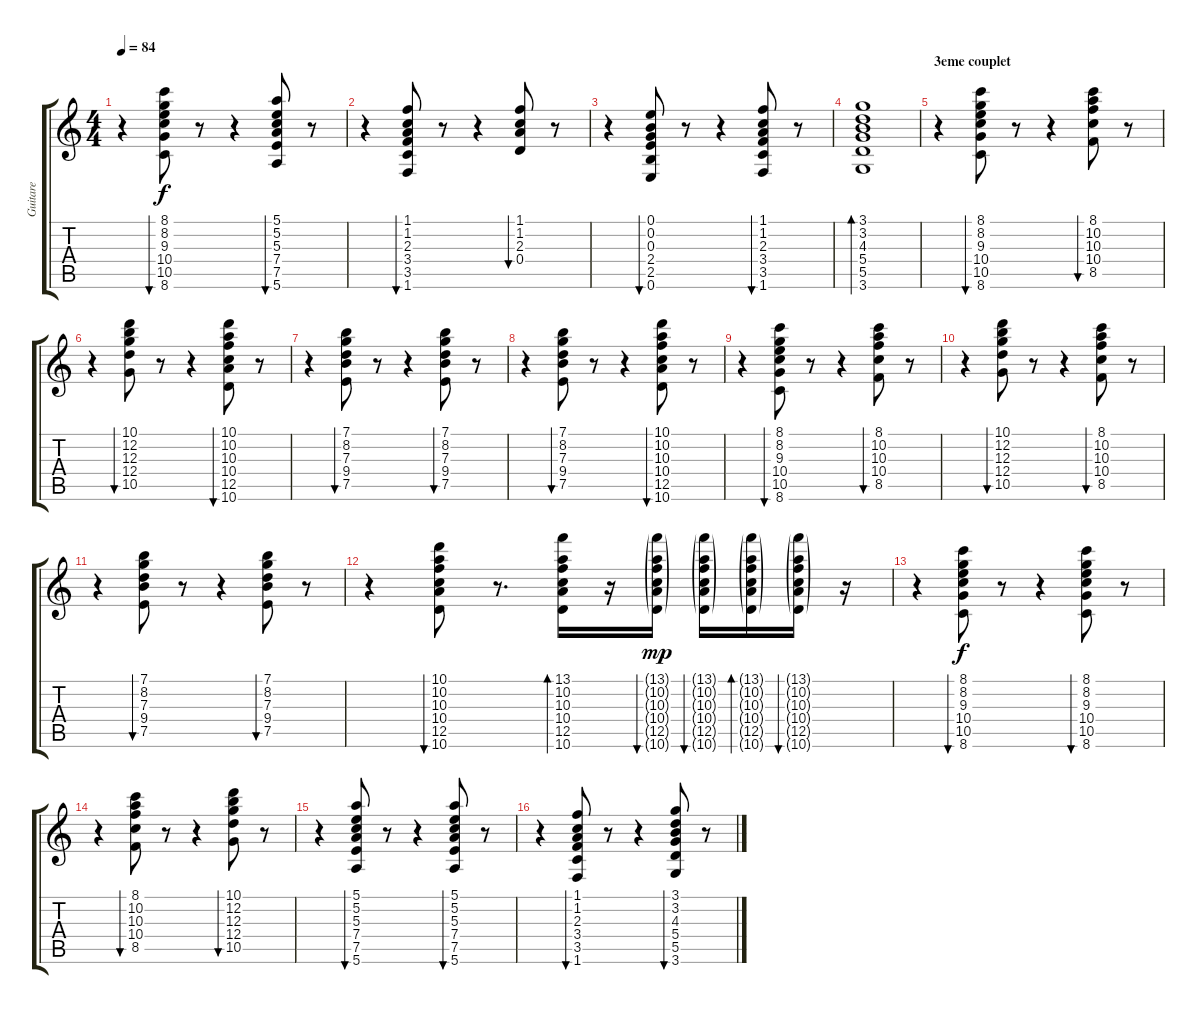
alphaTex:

\track ("Guitare " "Guitare ") {instrument electricguitarclean}
\staff {score tabs}
\tuning (E4 B3 G3 D3 A2 E2) {hide}
\ts (4 4)
\tempo 84
\clef g2
\ks c
r.4{dy f} (8.1 8.2 9.3 10.4 10.5 8.6).8{bu 30} r.8 r.4 (5.1 5.2 5.3 7.4 7.5 5.6).8{bu 30} r.8 |
r.4 (1.1 1.2 2.3 3.4 3.5 1.6).8{bu 30} r.8 r.4 (1.1 1.2 2.3 0.4).8{bu 30} r.8 |
r.4 (0.1 0.2 0.3 2.4 2.5 0.6).8{bu 30} r.8 r.4 (1.1 1.2 2.3 3.4 3.5 1.6).8{bu 30} r.8 |
(3.1 3.2 4.3 5.4 5.5 3.6).1{bd 30} |
\section ("" "3eme couplet")
r.4 (8.1 8.2 9.3 10.4 10.5 8.6).8{bu 30} r.8 r.4 (8.1 10.2 10.3 10.4 8.5).8{bu 30} r.8 |
r.4 (10.1 12.2 12.3 12.4 10.5).8{bu 30} r.8 r.4 (10.1 10.2 10.3 10.4 12.5 10.6).8{bu 30} r.8 |
r.4 (7.1 8.2 7.3 9.4 7.5).8{bu 30} r.8 r.4 (7.1 8.2 7.3 9.4 7.5).8{bu 30} r.8 |
r.4 (7.1 8.2 7.3 9.4 7.5).8{bu 30} r.8 r.4 (10.1 10.2 10.3 10.4 12.5 10.6).8{bu 30} r.8 |
r.4 (8.1 8.2 9.3 10.4 10.5 8.6).8{bu 30} r.8 r.4 (8.1 10.2 10.3 10.4 8.5).8{bu 30} r.8 |
r.4 (10.1 12.2 12.3 12.4 10.5).8{bu 30} r.8 r.4 (8.1 10.2 10.3 10.4 8.5).8{bu 30} r.8 |
r.4 (7.1 8.2 7.3 9.4 7.5).8{bu 30} r.8 r.4 (7.1 8.2 7.3 9.4 7.5).8{bu 30} r.8 |
r.4 (10.1 10.2 10.3 10.4 12.5 10.6).8{bu 30} r.8{d} (13.1 10.2 10.3 10.4 12.5 10.6).16{bd 30} r.16 (13.1{g} 10.2{g} 10.3{g} 10.4{g} 12.5{g} 10.6{g}).16{bu 30 dy mp} (13.1{g} 10.2{g} 10.3{g} 10.4{g} 12.5{g} 10.6{g}).16{bu 30} (13.1{g} 10.2{g} 10.3{g} 10.4{g} 12.5{g} 10.6{g}).16{bd 30} (13.1{g} 10.2{g} 10.3{g} 10.4{g} 12.5{g} 10.6{g}).16{bu 30} r.16 |
\section ("" "")
r.4 (8.1 8.2 9.3 10.4 10.5 8.6).8{bu 30 dy f} r.8 r.4 (8.1 8.2 9.3 10.4 10.5 8.6).8{bu 30} r.8 |
r.4 (8.1 10.2 10.3 10.4 8.5).8{bu 30} r.8 r.4 (10.1 12.2 12.3 12.4 10.5).8{bu 30} r.8 |
r.4 (5.1 5.2 5.3 7.4 7.5 5.6).8{bu 30} r.8 r.4 (5.1 5.2 5.3 7.4 7.5 5.6).8{bu 30} r.8 |
r.4 (1.1 1.2 2.3 3.4 3.5 1.6).8{bu 30} r.8 r.4 (3.1 3.2 4.3 5.4 5.5 3.6).8{bu 30} r.8
